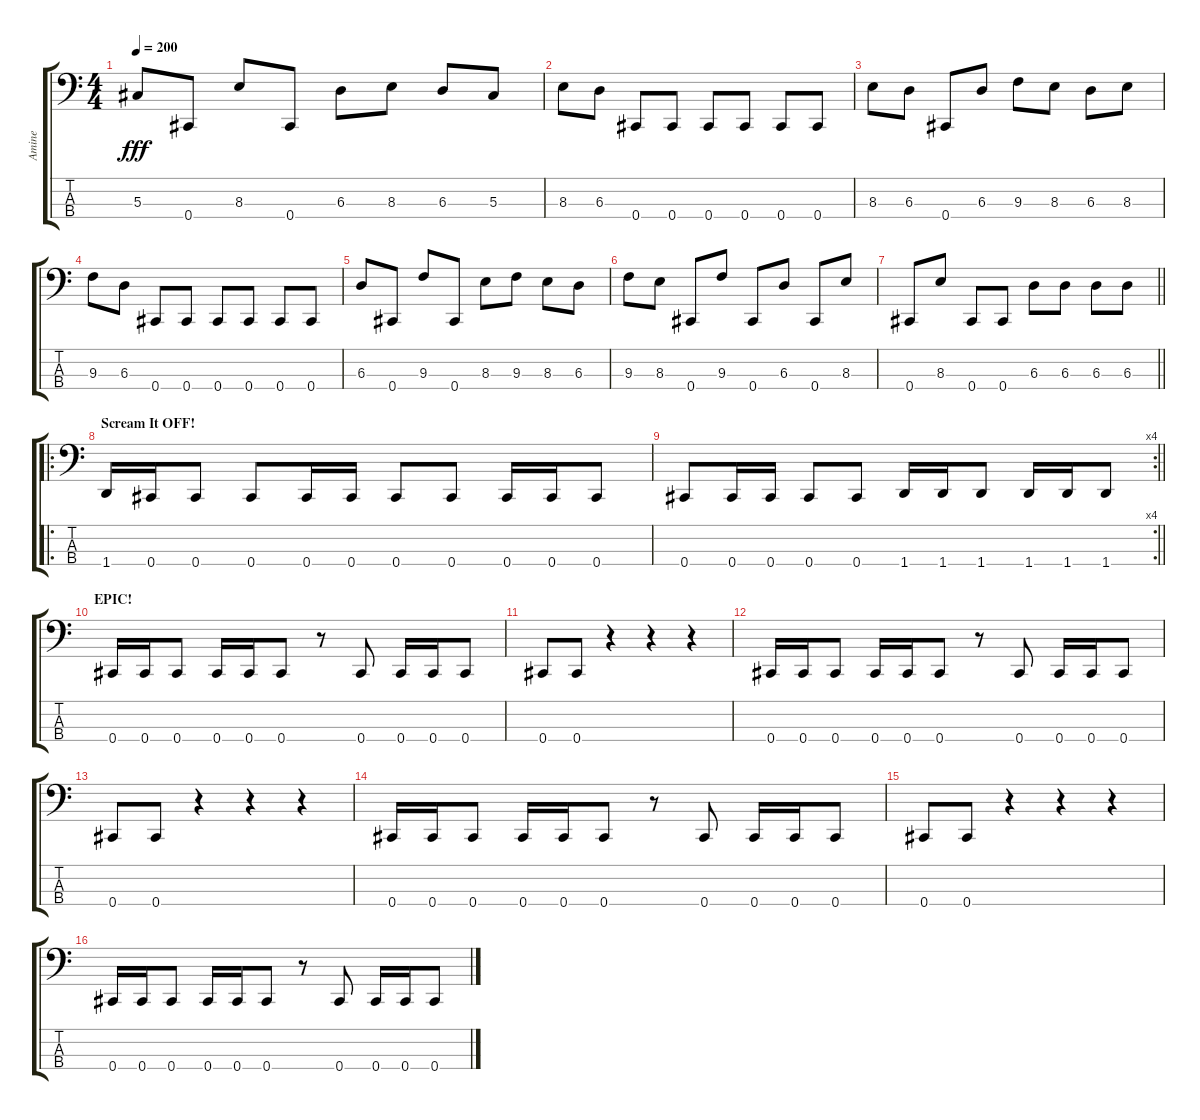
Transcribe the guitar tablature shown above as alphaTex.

\track ("Amine" "Amine") {instrument electricbassfinger}
\staff {score tabs}
\tuning (Gb2 Db2 Ab1 Db1) {hide}
\ts (4 4)
\tempo 200
\clef f4
\ks c
5.3.8{dy fff} 0.4.8 8.3.8 0.4.8 6.3.8 8.3.8 6.3.8 5.3.8 |
8.3.8 6.3.8 0.4.8 0.4.8 0.4.8 0.4.8 0.4.8 0.4.8 |
8.3.8 6.3.8 0.4.8 6.3.8 9.3.8 8.3.8 6.3.8 8.3.8 |
9.3.8 6.3.8 0.4.8 0.4.8 0.4.8 0.4.8 0.4.8 0.4.8 |
6.3.8 0.4.8 9.3.8 0.4.8 8.3.8 9.3.8 8.3.8 6.3.8 |
9.3.8 8.3.8 0.4.8 9.3.8 0.4.8 6.3.8 0.4.8 8.3.8 |
\barLineRight lightlight
0.4.8 8.3.8 0.4.8 0.4.8 6.3.8 6.3.8 6.3.8 6.3.8 |
\ro
\section ("" "Scream It OFF!")
1.4.16 0.4.16 0.4.8 0.4.8 0.4.16 0.4.16 0.4.8 0.4.8 0.4.16 0.4.16 0.4.8 |
\rc 4
\barLineRight lightlight
0.4.8 0.4.16 0.4.16 0.4.8 0.4.8 1.4.16 1.4.16 1.4.8 1.4.16 1.4.16 1.4.8 |
\section ("" "EPIC!")
0.4.16 0.4.16 0.4.8 0.4.16 0.4.16 0.4.8 r.8 0.4.8 0.4.16 0.4.16 0.4.8 |
0.4.8 0.4.8 r.4 r.4 r.4 |
0.4.16 0.4.16 0.4.8 0.4.16 0.4.16 0.4.8 r.8 0.4.8 0.4.16 0.4.16 0.4.8 |
0.4.8 0.4.8 r.4 r.4 r.4 |
0.4.16 0.4.16 0.4.8 0.4.16 0.4.16 0.4.8 r.8 0.4.8 0.4.16 0.4.16 0.4.8 |
0.4.8 0.4.8 r.4 r.4 r.4 |
0.4.16 0.4.16 0.4.8 0.4.16 0.4.16 0.4.8 r.8 0.4.8 0.4.16 0.4.16 0.4.8
